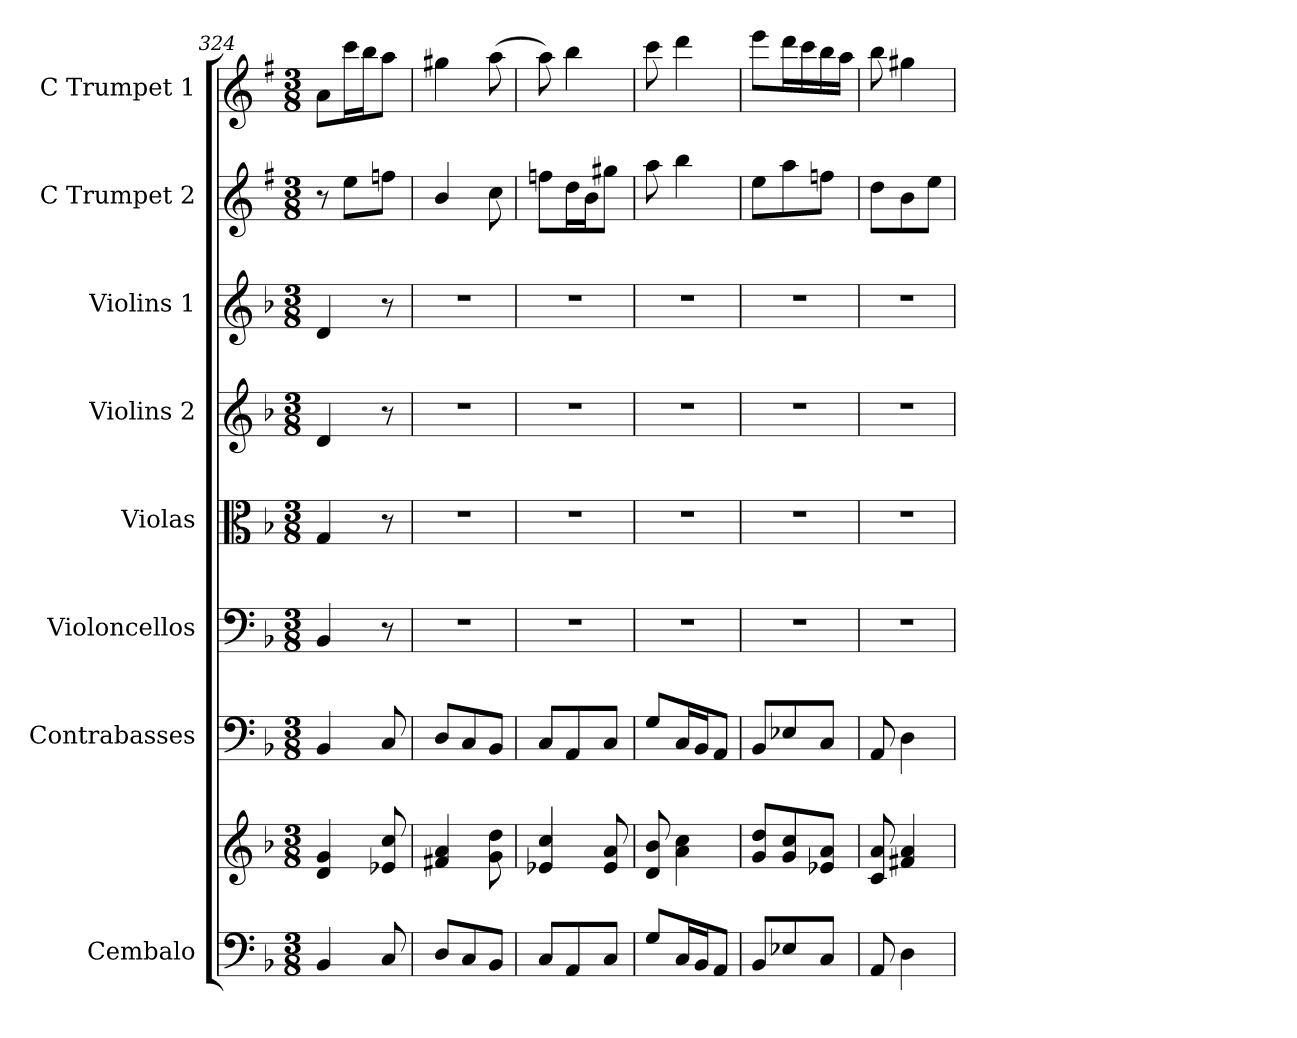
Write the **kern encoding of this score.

**kern	**kern	**kern	**kern	**kern	**kern	**kern	**kern	**kern
*part8	*part8	*part7	*part6	*part5	*part4	*part3	*part2	*part1
*staff9	*staff8	*staff7	*staff6	*staff5	*staff4	*staff3	*staff2	*staff1
*I"Cembalo	*	*I"Contrabasses	*I"Violoncellos	*I"Violas	*I"Violins 2	*I"Violins 1	*I"C Trumpet 2	*I"C Trumpet 1
*I'Cbl.	*	*I'Cbs.	*I'Vcs.	*I'Vlas.	*I'Vlns. 2	*I'Vlns. 1	*I'C Tpt. 2	*I'C Tpt. 1
*clefF4	*clefG2	*clefF4	*clefF4	*clefC3	*clefG2	*clefG2	*clefG2	*clefG2
*	*	*	*	*	*	*	*ITrd1c2	*ITrd1c2
*k[b-]	*k[b-]	*k[b-]	*k[b-]	*k[b-]	*k[b-]	*k[b-]	*k[b-]	*k[b-]
*M3/8	*M3/8	*M3/8	*M3/8	*M3/8	*M3/8	*M3/8	*M3/8	*M3/8
=324	=324	=324	=324	=324	=324	=324	=324	=324
4BB-/	4d/ 4g/	4BB-/	4BB-/	4G/	4d/	4d/	8r	8g\L
.	.	.	.	.	.	.	8dd\L	16bb-\L
.	.	.	.	.	.	.	.	16aa\J
8C/	8e-X/ 8cc/	8C/	8r	8r	8r	8r	8ee-X\J	8gg\J
=325	=325	=325	=325	=325	=325	=325	=325	=325
8D/L	4f#X/ 4a/	8D/L	4.r	4.r	4.r	4.r	4a/	4ff#X\
8C/	.	8C/	.	.	.	.	.	.
8BB-/J	8g\ 8dd\	8BB-/J	.	.	.	.	8b-\	(>8gg\
=326	=326	=326	=326	=326	=326	=326	=326	=326
8C/L	4e-X/ 4cc/	8C/L	4.r	4.r	4.r	4.r	8ee-X\L	8gg\)
8AA/	.	8AA/	.	.	.	.	16cc\L	4aa\
.	.	.	.	.	.	.	16a\J	.
8C/J	8e-/ 8a/	8C/J	.	.	.	.	8ff#X\J	.
=327	=327	=327	=327	=327	=327	=327	=327	=327
8G/L	8d/ 8b-/	8G/L	4.r	4.r	4.r	4.r	8gg\	8bb-\
16C/L	4a\ 4cc\	16C/L	.	.	.	.	4aa\	4ccc\
16BB-/J	.	16BB-/J	.	.	.	.	.	.
8AA/J	.	8AA/J	.	.	.	.	.	.
=328	=328	=328	=328	=328	=328	=328	=328	=328
8BB-/L	8g/ 8dd/L	8BB-/L	4.r	4.r	4.r	4.r	8dd\L	8ddd\L
8E-X/	8g/ 8cc/	8E-X/	.	.	.	.	8gg\	16ccc\L
.	.	.	.	.	.	.	.	16bb-\
8C/J	8e-X/ 8a/J	8C/J	.	.	.	.	8ee-X\J	16aa\
.	.	.	.	.	.	.	.	16gg\JJ
=329	=329	=329	=329	=329	=329	=329	=329	=329
8AA/	8c/ 8a/	8AA/	4.r	4.r	4.r	4.r	8cc\L	8aa\
4D\	4f#X/ 4a/	4D\	.	.	.	.	8a\	4ff#X\
.	.	.	.	.	.	.	8dd\J	.
=	=	=	=	=	=	=	=	=
*-	*-	*-	*-	*-	*-	*-	*-	*-
